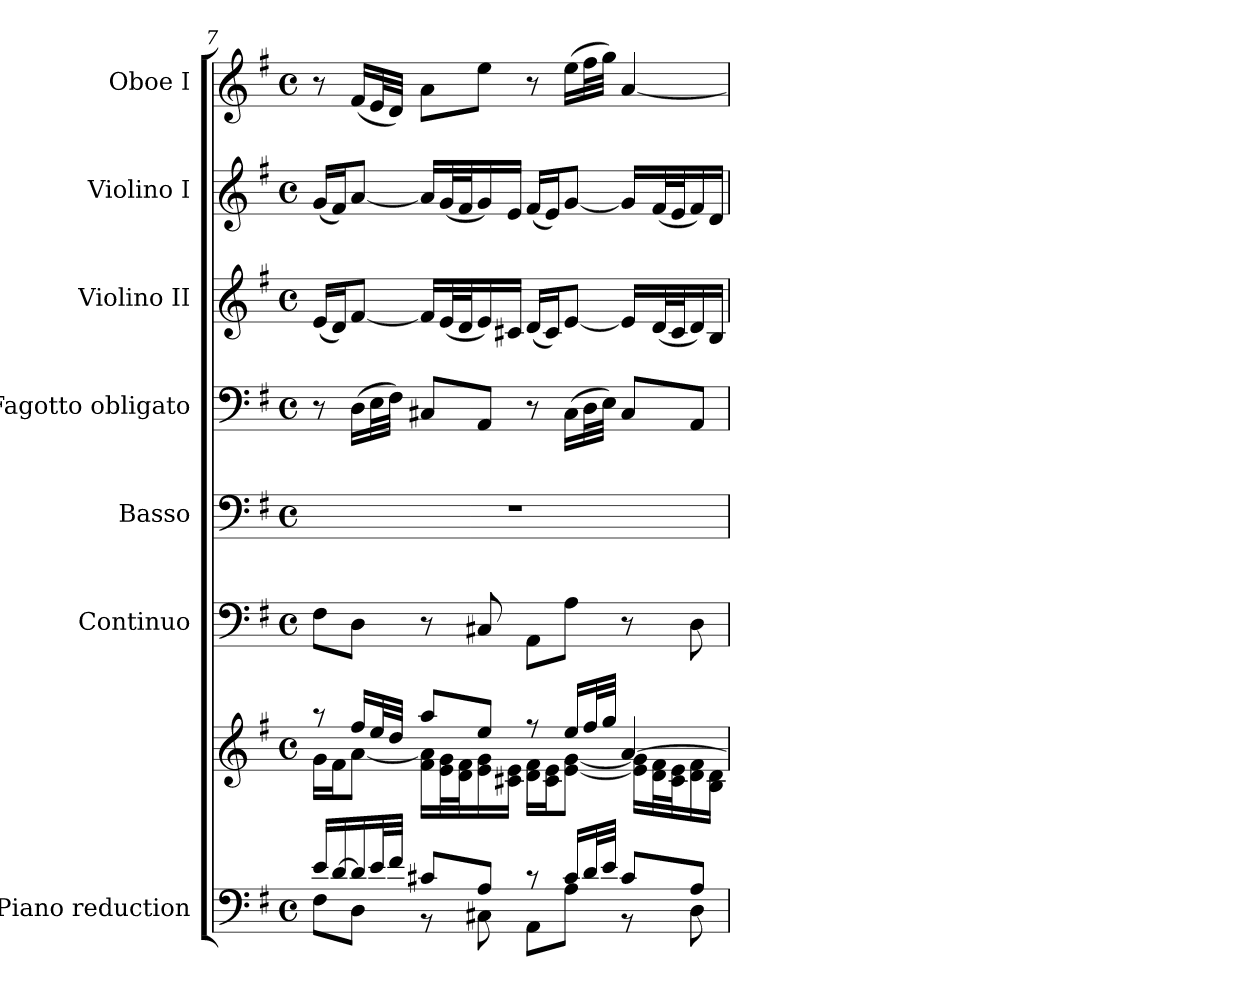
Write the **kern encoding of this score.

**kern	**kern	**kern	**kern	**kern	**kern	**kern	**kern
*part7	*part7	*part6	*part5	*part4	*part3	*part2	*part1
*staff8	*staff7	*staff6	*staff5	*staff4	*staff3	*staff2	*staff1
*I"Piano reduction	*	*I"Continuo	*I"Basso	*I"Fagotto obligato	*I"Violino II	*I"Violino I	*I"Oboe I
*I'Pno	*	*	*	*	*I'Vln	*I'Vln	*I'Ob
!!LO:PB:g=z
*clefF4	*clefG2	*clefF4	*clefF4	*clefF4	*clefG2	*clefG2	*clefG2
*k[f#]	*k[f#]	*k[f#]	*k[f#]	*k[f#]	*k[f#]	*k[f#]	*k[f#]
*M4/4	*M4/4	*M4/4	*M4/4	*M4/4	*M4/4	*M4/4	*M4/4
*met(c)	*met(c)	*met(c)	*met(c)	*met(c)	*met(c)	*met(c)	*met(c)
=7	=7	=7	=7	=7	=7	=7	=7
*^	*^	*	*	*	*	*	*
16e/LL	8F#\L	8r	16g\LL	8F#\L	1r	8r	(16e/LL	(16g/LL	8r
[16d/	.	.	16f#\J	.	.	.	16d/J)	16f#/J)	.
16d/]	8D\J	16ff#/LL	[8a\J	8D\J	.	(16D\LL	[8f#/J	[8a/J	(16f#/LL
32e/L	.	32ee/L	.	.	.	32E\L	.	.	32e/L
32f#/JJJ	.	32dd/JJJ	.	.	.	32F#\JJJ)	.	.	32d/JJJ)
8c#X/L	8r	8aa/L	16f#\ 16a\]LL	8r	.	8C#X/L	16f#/LL]	16a/LL]	8a\L
.	.	.	32e\ 32g\L	.	.	.	(32e/L	(32g/L	.
.	.	.	32d\ 32f#\J	.	.	.	32d/J	32f#/J	.
8A/J	8C#X\	8ee/J	16e\ 16g\	8C#X/	.	8AA/J	16e/)	16g/)	8ee\J
.	.	.	16c#X\ 16e\JJ	.	.	.	16c#X/JJ	16e/JJ	.
8r	8AA\L	8r	16d\ 16f#\LL	8AA\L	.	8r	(16d/LL	(16f#/LL	8r
.	.	.	16c#\ 16e\J	.	.	.	16c#/J)	16e/J)	.
16c#/LL	8A\J	16ee/LL	[8e\ [8g\J	8A\J	.	(16C#\LL	[8e/J	[8g/J	(16ee\LL
32d/L	.	32ff#/L	.	.	.	32D\L	.	.	32ff#\L
32e/JJJ	.	32gg/JJJ	.	.	.	32E\JJJ)	.	.	32gg\JJJ)
8c#/L	8r	[4a/	16e\] 16g\]LL	8r	.	8C#/L	16e/LL]	16g/LL]	[4a/
.	.	.	32d\ 32f#\L	.	.	.	(32d/L	(32f#/L	.
.	.	.	32c#\ 32e\J	.	.	.	32c#/J	32e/J	.
8A/J	8D\	.	16d\ 16f#\	8D\	.	8AA/J	16d/)	16f#/)	.
.	.	.	16B\ 16d\JJ	.	.	.	16B/JJ	16d/JJ	.
*v	*v	*	*	*	*	*	*	*	*
*	*v	*v	*	*	*	*	*	*
=	=	=	=	=	=	=	=
*-	*-	*-	*-	*-	*-	*-	*-
